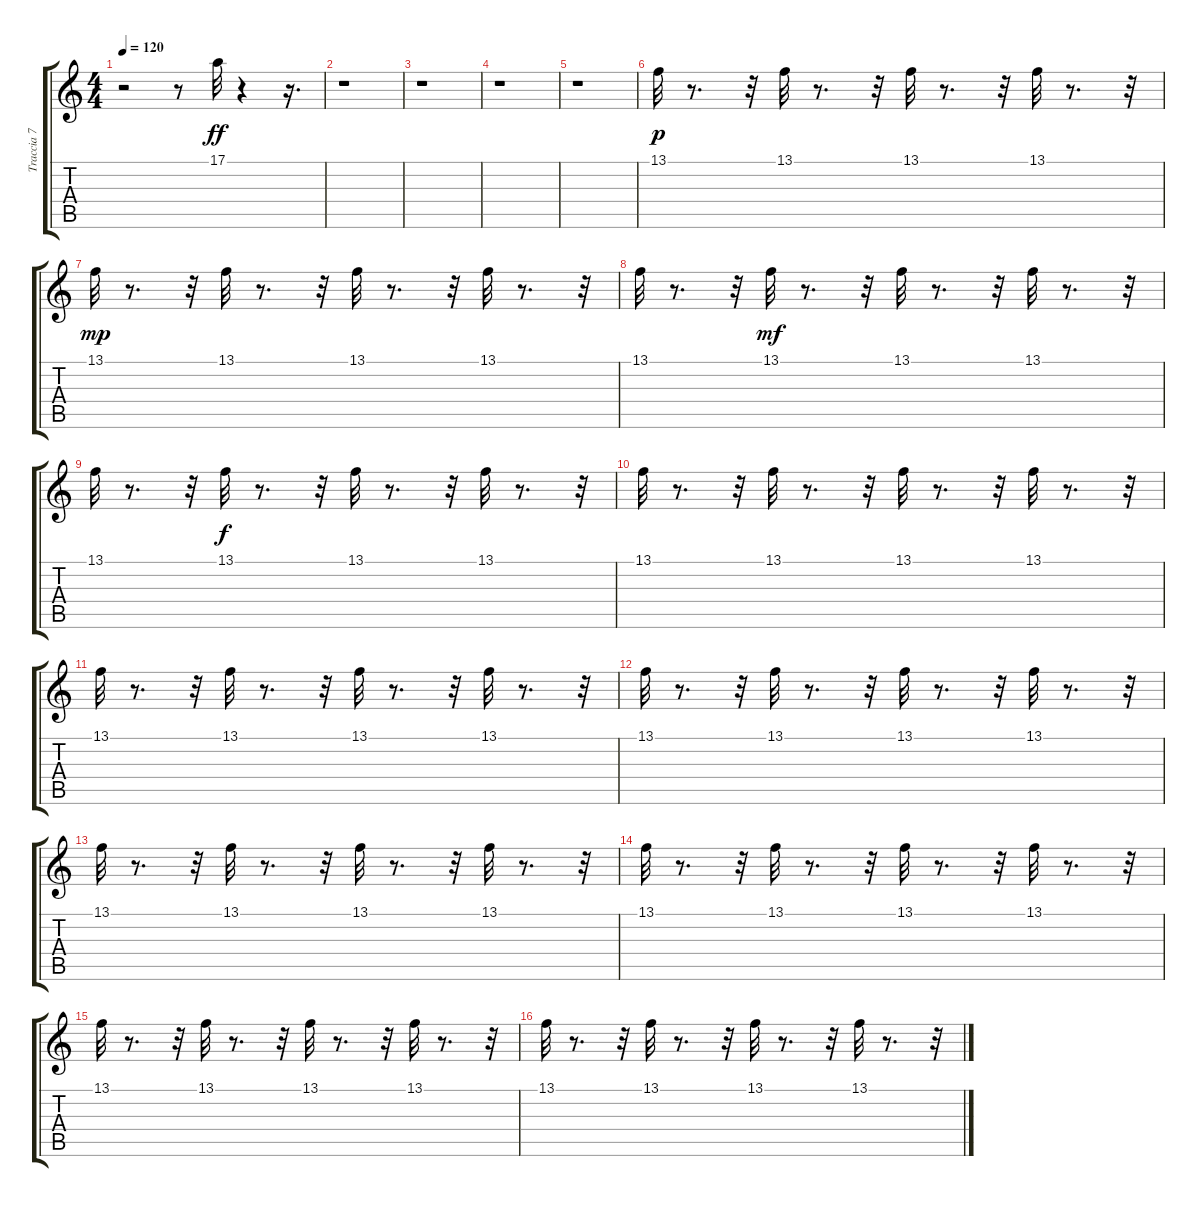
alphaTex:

\track ("Traccia 7" "Traccia 7") {instrument fx7echoes}
\staff {score tabs}
\tuning (E4 B3 G3 D3 A2 E2) {hide}
\ts (4 4)
\tempo 120
\clef g2
\ks c
r.2{dy ff} r.8 17.1.32 r.4 r.16{d} |
r.1 |
r.1 |
r.1 |
r.1 |
13.1.32{dy p} r.8{d} r.32 13.1.32 r.8{d} r.32 13.1.32 r.8{d} r.32 13.1.32 r.8{d} r.32 |
13.1.32{dy mp} r.8{d} r.32 13.1.32 r.8{d} r.32 13.1.32 r.8{d} r.32 13.1.32 r.8{d} r.32 |
13.1.32 r.8{d} r.32 13.1.32{dy mf} r.8{d} r.32 13.1.32 r.8{d} r.32 13.1.32 r.8{d} r.32 |
13.1.32 r.8{d} r.32 13.1.32{dy f} r.8{d} r.32 13.1.32 r.8{d} r.32 13.1.32 r.8{d} r.32 |
13.1.32 r.8{d} r.32 13.1.32 r.8{d} r.32 13.1.32 r.8{d} r.32 13.1.32 r.8{d} r.32 |
13.1.32 r.8{d} r.32 13.1.32 r.8{d} r.32 13.1.32 r.8{d} r.32 13.1.32 r.8{d} r.32 |
13.1.32 r.8{d} r.32 13.1.32 r.8{d} r.32 13.1.32 r.8{d} r.32 13.1.32 r.8{d} r.32 |
13.1.32 r.8{d} r.32 13.1.32 r.8{d} r.32 13.1.32 r.8{d} r.32 13.1.32 r.8{d} r.32 |
13.1.32 r.8{d} r.32 13.1.32 r.8{d} r.32 13.1.32 r.8{d} r.32 13.1.32 r.8{d} r.32 |
13.1.32 r.8{d} r.32 13.1.32 r.8{d} r.32 13.1.32 r.8{d} r.32 13.1.32 r.8{d} r.32 |
13.1.32 r.8{d} r.32 13.1.32 r.8{d} r.32 13.1.32 r.8{d} r.32 13.1.32 r.8{d} r.32
